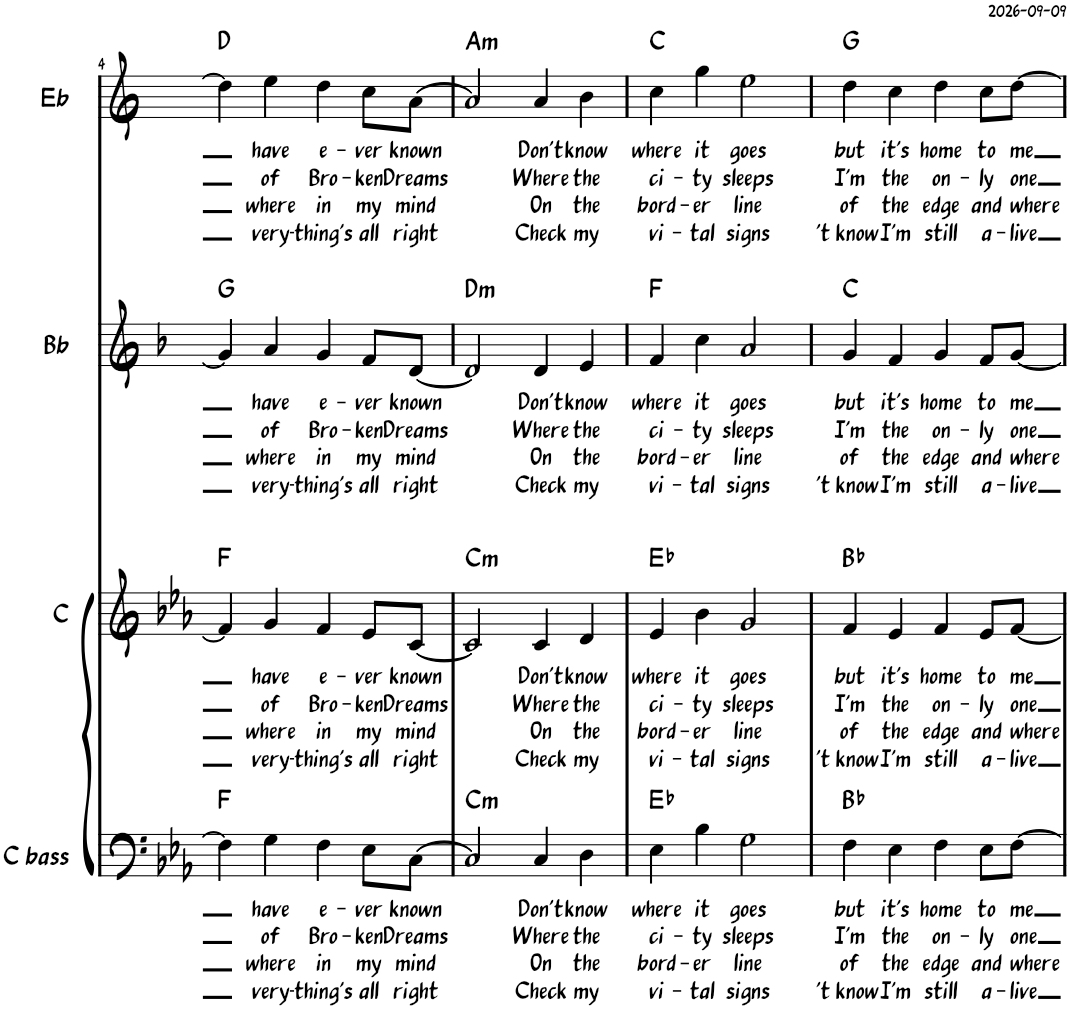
**kern	**text	**text	**text	**text	**harte	**kern	**text	**text	**text	**text	**harte	**kern	**text	**text	**text	**text	**harte	**kern	**text	**text	**text	**text	**harte
*part4	*part4	*part4	*part4	*part4	*part4	*part3	*part3	*part3	*part3	*part3	*part3	*part2	*part2	*part2	*part2	*part2	*part2	*part1	*part1	*part1	*part1	*part1	*part1
*staff4	*staff4	*staff4	*staff4	*staff4	*	*staff3	*staff3	*staff3	*staff3	*staff3	*	*staff2	*staff2	*staff2	*staff2	*staff2	*	*staff1	*staff1	*staff1	*staff1	*staff1	*
*I"C bass	*	*	*	*	*	*I"C instruments	*	*	*	*	*	*I"Bb instruments	*	*	*	*	*	*I"Eb instruments	*	*	*	*	*
*I'C bass	*	*	*	*	*	*I'C	*	*	*	*	*	*I'Bb	*	*	*	*	*	*I'Eb	*	*	*	*	*
!!LO:PB:g=z
*clefF4	*	*	*	*	*	*clefG2	*	*	*	*	*	*clefG2	*	*	*	*	*	*clefG2	*	*	*	*	*
*	*	*	*	*	*	*	*	*	*	*	*	*Trd1c2	*	*	*	*	*	*Trd5c9	*	*	*	*	*
*k[b-e-a-]	*	*	*	*	*	*k[b-e-a-]	*	*	*	*	*	*k[b-]	*	*	*	*	*	*k[]	*	*	*	*	*
*M4/4	*	*	*	*	*	*M4/4	*	*	*	*	*	*M4/4	*	*	*	*	*	*M4/4	*	*	*	*	*
=4	=4	=4	=4	=4	=4	=4	=4	=4	=4	=4	=4	=4	=4	=4	=4	=4	=4	=4	=4	=4	=4	=4	=4
4F\]	.	.	.	.	F:maj	4f/]	.	.	.	.	F:maj	4g/]	.	.	.	.	G:maj	4dd\]	.	.	.	.	D:maj
!	!LO:LY:b	!LO:LY:b	!LO:LY:b	!LO:LY:b	!	!	!LO:LY:b	!LO:LY:b	!LO:LY:b	!LO:LY:b	!	!	!LO:LY:b	!LO:LY:b	!LO:LY:b	!LO:LY:b	!	!	!LO:LY:b	!LO:LY:b	!LO:LY:b	!LO:LY:b	!
4G\	have	of	where	very-	.	4g/	have	of	where	very-	.	4a/	have	of	where	very-	.	4ee\	have	of	where	very-	.
!	!LO:LY:b	!LO:LY:b	!LO:LY:b	!LO:LY:b	!	!	!LO:LY:b	!LO:LY:b	!LO:LY:b	!LO:LY:b	!	!	!LO:LY:b	!LO:LY:b	!LO:LY:b	!LO:LY:b	!	!	!LO:LY:b	!LO:LY:b	!LO:LY:b	!LO:LY:b	!
4F\	e-	Bro-	in	-thing's	.	4f/	e-	Bro-	in	-thing's	.	4g/	e-	Bro-	in	-thing's	.	4dd\	e-	Bro-	in	-thing's	.
!	!LO:LY:b	!LO:LY:b	!LO:LY:b	!LO:LY:b	!	!	!LO:LY:b	!LO:LY:b	!LO:LY:b	!LO:LY:b	!	!	!LO:LY:b	!LO:LY:b	!LO:LY:b	!LO:LY:b	!	!	!LO:LY:b	!LO:LY:b	!LO:LY:b	!LO:LY:b	!
8E-\L	-ver	-ken	my	all	.	8e-/L	-ver	-ken	my	all	.	8f/L	-ver	-ken	my	all	.	8cc\L	-ver	-ken	my	all	.
!	!LO:LY:b	!LO:LY:b	!LO:LY:b	!LO:LY:b	!	!	!LO:LY:b	!LO:LY:b	!LO:LY:b	!LO:LY:b	!	!	!LO:LY:b	!LO:LY:b	!LO:LY:b	!LO:LY:b	!	!	!LO:LY:b	!LO:LY:b	!LO:LY:b	!LO:LY:b	!
[8C\J	known	Dreams	mind	right	.	[8c/J	known	Dreams	mind	right	.	[8d/J	known	Dreams	mind	right	.	[8a\J	known	Dreams	mind	right	.
=5	=5	=5	=5	=5	=5	=5	=5	=5	=5	=5	=5	=5	=5	=5	=5	=5	=5	=5	=5	=5	=5	=5	=5
!	!	!	!	!	!LO:H:kt=m	!	!	!	!	!	!LO:H:kt=m	!	!	!	!	!	!LO:H:kt=m	!	!	!	!	!	!LO:H:kt=m
2C/]	.	.	.	.	C:min	2c/]	.	.	.	.	C:min	2d/]	.	.	.	.	D:min	2a/]	.	.	.	.	A:min
!	!LO:LY:b	!LO:LY:b	!LO:LY:b	!LO:LY:b	!	!	!LO:LY:b	!LO:LY:b	!LO:LY:b	!LO:LY:b	!	!	!LO:LY:b	!LO:LY:b	!LO:LY:b	!LO:LY:b	!	!	!LO:LY:b	!LO:LY:b	!LO:LY:b	!LO:LY:b	!
4C/	Don't	Where	On	Check	.	4c/	Don't	Where	On	Check	.	4d/	Don't	Where	On	Check	.	4a/	Don't	Where	On	Check	.
!	!LO:LY:b	!LO:LY:b	!LO:LY:b	!LO:LY:b	!	!	!LO:LY:b	!LO:LY:b	!LO:LY:b	!LO:LY:b	!	!	!LO:LY:b	!LO:LY:b	!LO:LY:b	!LO:LY:b	!	!	!LO:LY:b	!LO:LY:b	!LO:LY:b	!LO:LY:b	!
4D\	know	the	the	my	.	4d/	know	the	the	my	.	4e/	know	the	the	my	.	4b\	know	the	the	my	.
=6	=6	=6	=6	=6	=6	=6	=6	=6	=6	=6	=6	=6	=6	=6	=6	=6	=6	=6	=6	=6	=6	=6	=6
!	!LO:LY:b	!LO:LY:b	!LO:LY:b	!LO:LY:b	!	!	!LO:LY:b	!LO:LY:b	!LO:LY:b	!LO:LY:b	!	!	!LO:LY:b	!LO:LY:b	!LO:LY:b	!LO:LY:b	!	!	!LO:LY:b	!LO:LY:b	!LO:LY:b	!LO:LY:b	!
4E-\	where	ci-	bord-	vi-	Eb:maj	4e-/	where	ci-	bord-	vi-	Eb:maj	4f/	where	ci-	bord-	vi-	F:maj	4cc\	where	ci-	bord-	vi-	C:maj
!	!LO:LY:b	!LO:LY:b	!LO:LY:b	!LO:LY:b	!	!	!LO:LY:b	!LO:LY:b	!LO:LY:b	!LO:LY:b	!	!	!LO:LY:b	!LO:LY:b	!LO:LY:b	!LO:LY:b	!	!	!LO:LY:b	!LO:LY:b	!LO:LY:b	!LO:LY:b	!
4B-\	it	-ty	-er	-tal	.	4b-\	it	-ty	-er	-tal	.	4cc\	it	-ty	-er	-tal	.	4gg\	it	-ty	-er	-tal	.
!	!LO:LY:b	!LO:LY:b	!LO:LY:b	!LO:LY:b	!	!	!LO:LY:b	!LO:LY:b	!LO:LY:b	!LO:LY:b	!	!	!LO:LY:b	!LO:LY:b	!LO:LY:b	!LO:LY:b	!	!	!LO:LY:b	!LO:LY:b	!LO:LY:b	!LO:LY:b	!
2G\	goes	sleeps	line	signs	.	2g/	goes	sleeps	line	signs	.	2a/	goes	sleeps	line	signs	.	2ee\	goes	sleeps	line	signs	.
=7	=7	=7	=7	=7	=7	=7	=7	=7	=7	=7	=7	=7	=7	=7	=7	=7	=7	=7	=7	=7	=7	=7	=7
!	!LO:LY:b	!LO:LY:b	!LO:LY:b	!LO:LY:b	!	!	!LO:LY:b	!LO:LY:b	!LO:LY:b	!LO:LY:b	!	!	!LO:LY:b	!LO:LY:b	!LO:LY:b	!LO:LY:b	!	!	!LO:LY:b	!LO:LY:b	!LO:LY:b	!LO:LY:b	!
4F\	but	I'm	of	't know	Bb:maj	4f/	but	I'm	of	't know	Bb:maj	4g/	but	I'm	of	't know	C:maj	4dd\	but	I'm	of	't know	G:maj
!	!LO:LY:b	!LO:LY:b	!LO:LY:b	!LO:LY:b	!	!	!LO:LY:b	!LO:LY:b	!LO:LY:b	!LO:LY:b	!	!	!LO:LY:b	!LO:LY:b	!LO:LY:b	!LO:LY:b	!	!	!LO:LY:b	!LO:LY:b	!LO:LY:b	!LO:LY:b	!
4E-\	it's	the	the	I'm	.	4e-/	it's	the	the	I'm	.	4f/	it's	the	the	I'm	.	4cc\	it's	the	the	I'm	.
!	!LO:LY:b	!LO:LY:b	!LO:LY:b	!LO:LY:b	!	!	!LO:LY:b	!LO:LY:b	!LO:LY:b	!LO:LY:b	!	!	!LO:LY:b	!LO:LY:b	!LO:LY:b	!LO:LY:b	!	!	!LO:LY:b	!LO:LY:b	!LO:LY:b	!LO:LY:b	!
4F\	home	on-	edge	still	.	4f/	home	on-	edge	still	.	4g/	home	on-	edge	still	.	4dd\	home	on-	edge	still	.
!	!LO:LY:b	!LO:LY:b	!LO:LY:b	!LO:LY:b	!	!	!LO:LY:b	!LO:LY:b	!LO:LY:b	!LO:LY:b	!	!	!LO:LY:b	!LO:LY:b	!LO:LY:b	!LO:LY:b	!	!	!LO:LY:b	!LO:LY:b	!LO:LY:b	!LO:LY:b	!
8E-\L	to	-ly	and	a-	.	8e-/L	to	-ly	and	a-	.	8f/L	to	-ly	and	a-	.	8cc\L	to	-ly	and	a-	.
!	!LO:LY:b	!LO:LY:b	!LO:LY:b	!LO:LY:b	!	!	!LO:LY:b	!LO:LY:b	!LO:LY:b	!LO:LY:b	!	!	!LO:LY:b	!LO:LY:b	!LO:LY:b	!LO:LY:b	!	!	!LO:LY:b	!LO:LY:b	!LO:LY:b	!LO:LY:b	!
[8F\J	me	one	where	-live	.	[8f/J	me	one	where	-live	.	[8g/J	me	one	where	-live	.	[8dd\J	me	one	where	-live	.
=	=	=	=	=	=	=	=	=	=	=	=	=	=	=	=	=	=	=	=	=	=	=	=
*-	*-	*-	*-	*-	*-	*-	*-	*-	*-	*-	*-	*-	*-	*-	*-	*-	*-	*-	*-	*-	*-	*-	*-
